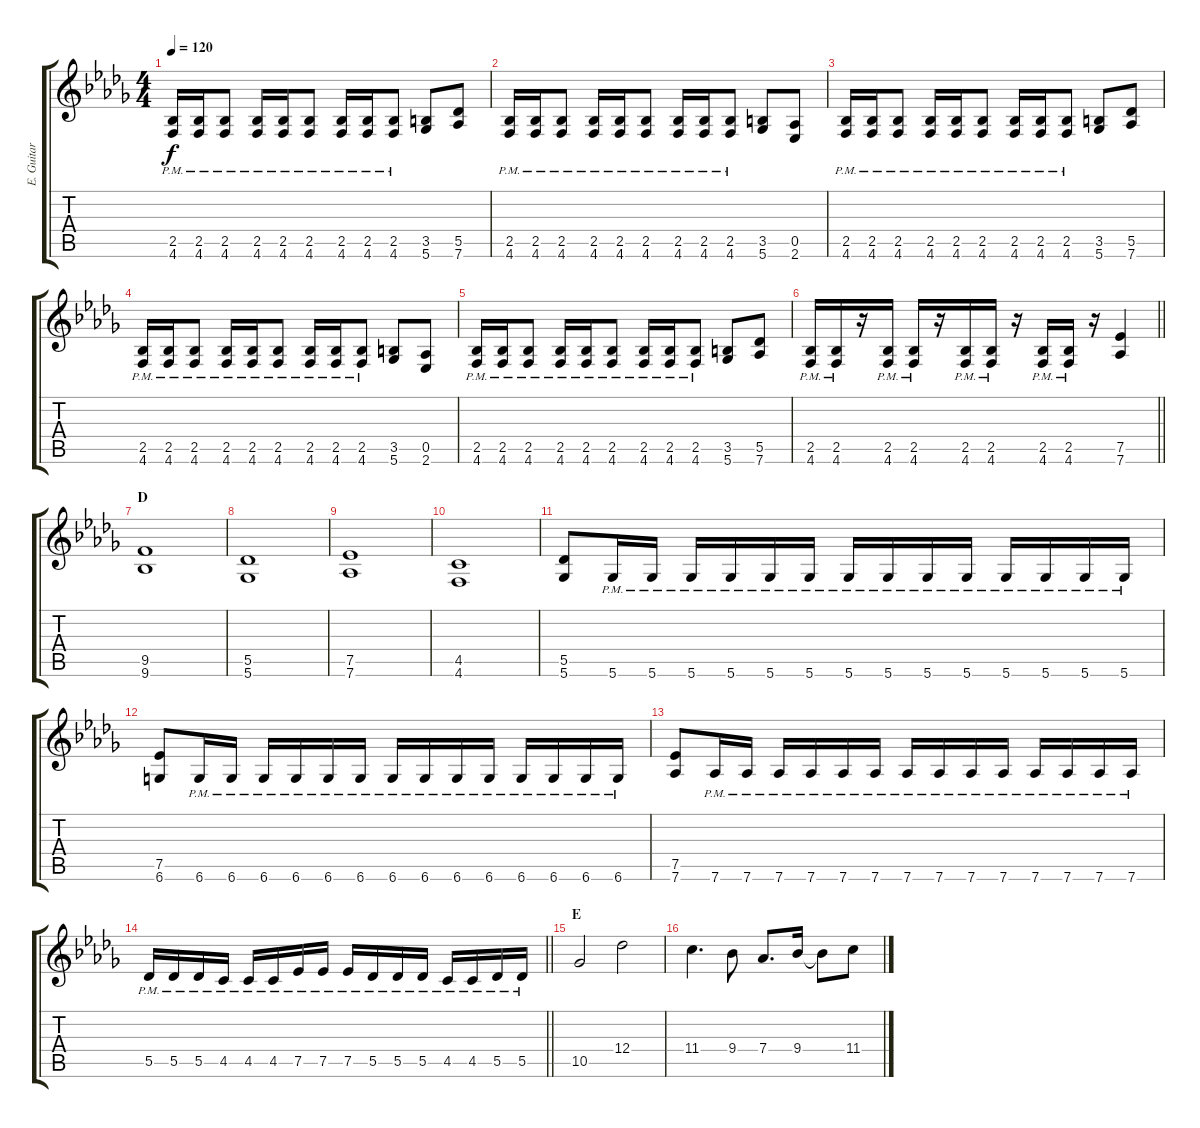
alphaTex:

\track ("E. Guitar I" "E. Guitar ") {instrument overdrivenguitar}
\staff {score tabs}
\tuning (Eb4 Bb3 Gb3 Db3 Ab2 Db2) {hide}
\ts (4 4)
\tempo 120
\clef g2
\ks db
(2.5{pm} 4.6{pm}).16{dy f} (2.5{pm} 4.6{pm}).16 (2.5{pm} 4.6{pm}).8 (2.5{pm} 4.6{pm}).16 (2.5{pm} 4.6{pm}).16 (2.5{pm} 4.6{pm}).8 (2.5{pm} 4.6{pm}).16 (2.5{pm} 4.6{pm}).16 (2.5{pm} 4.6{pm}).8 (3.5 5.6).8 (5.5 7.6).8 |
(2.5{pm} 4.6{pm}).16 (2.5{pm} 4.6{pm}).16 (2.5{pm} 4.6{pm}).8 (2.5{pm} 4.6{pm}).16 (2.5{pm} 4.6{pm}).16 (2.5{pm} 4.6{pm}).8 (2.5{pm} 4.6{pm}).16 (2.5{pm} 4.6{pm}).16 (2.5{pm} 4.6{pm}).8 (3.5 5.6).8 (0.5 2.6).8 |
(2.5{pm} 4.6{pm}).16 (2.5{pm} 4.6{pm}).16 (2.5{pm} 4.6{pm}).8 (2.5{pm} 4.6{pm}).16 (2.5{pm} 4.6{pm}).16 (2.5{pm} 4.6{pm}).8 (2.5{pm} 4.6{pm}).16 (2.5{pm} 4.6{pm}).16 (2.5{pm} 4.6{pm}).8 (3.5 5.6).8 (5.5 7.6).8 |
(2.5{pm} 4.6{pm}).16 (2.5{pm} 4.6{pm}).16 (2.5{pm} 4.6{pm}).8 (2.5{pm} 4.6{pm}).16 (2.5{pm} 4.6{pm}).16 (2.5{pm} 4.6{pm}).8 (2.5{pm} 4.6{pm}).16 (2.5{pm} 4.6{pm}).16 (2.5{pm} 4.6{pm}).8 (3.5 5.6).8 (0.5 2.6).8 |
(2.5{pm} 4.6{pm}).16 (2.5{pm} 4.6{pm}).16 (2.5{pm} 4.6{pm}).8 (2.5{pm} 4.6{pm}).16 (2.5{pm} 4.6{pm}).16 (2.5{pm} 4.6{pm}).8 (2.5{pm} 4.6{pm}).16 (2.5{pm} 4.6{pm}).16 (2.5{pm} 4.6{pm}).8 (3.5 5.6).8 (5.5 7.6).8 |
\barLineRight lightlight
(2.5{pm} 4.6{pm}).16 (2.5{pm} 4.6{pm}).16 r.16 (2.5{pm} 4.6{pm}).16 (2.5{pm} 4.6{pm}).16 r.16 (2.5{pm} 4.6{pm}).16 (2.5{pm} 4.6{pm}).16 r.16 (2.5{pm} 4.6{pm}).16 (2.5{pm} 4.6{pm}).16 r.16 (7.5 7.6).4 |
\section ("" "D")
(9.5 9.6).1 |
(5.5 5.6).1 |
(7.5 7.6).1 |
(4.5 4.6).1 |
(5.5 5.6).8 5.6{pm}.16 5.6{pm}.16 5.6{pm}.16 5.6{pm}.16 5.6{pm}.16 5.6{pm}.16 5.6{pm}.16 5.6{pm}.16 5.6{pm}.16 5.6{pm}.16 5.6{pm}.16 5.6{pm}.16 5.6{pm}.16 5.6{pm}.16 |
(7.5 6.6).8 6.6{pm}.16 6.6{pm}.16 6.6{pm}.16 6.6{pm}.16 6.6{pm}.16 6.6{pm}.16 6.6{pm}.16 6.6{pm}.16 6.6{pm}.16 6.6{pm}.16 6.6{pm}.16 6.6{pm}.16 6.6{pm}.16 6.6{pm}.16 |
(7.5 7.6).8 7.6{pm}.16 7.6{pm}.16 7.6{pm}.16 7.6{pm}.16 7.6{pm}.16 7.6{pm}.16 7.6{pm}.16 7.6{pm}.16 7.6{pm}.16 7.6{pm}.16 7.6{pm}.16 7.6{pm}.16 7.6{pm}.16 7.6{pm}.16 |
\barLineRight lightlight
5.5{pm}.16 5.5{pm}.16 5.5{pm}.16 4.5{pm}.16 4.5{pm}.16 4.5{pm}.16 7.5{pm}.16 7.5{pm}.16 7.5{pm}.16 5.5{pm}.16 5.5{pm}.16 5.5{pm}.16 4.5{pm}.16 4.5{pm}.16 5.5{pm}.16 5.5{pm}.16 |
\section ("" "E")
10.5.2 12.4.2 |
11.4.4{d} 9.4.8 7.4.8{d} 9.4.16 9.4{t}.8 11.4.8
